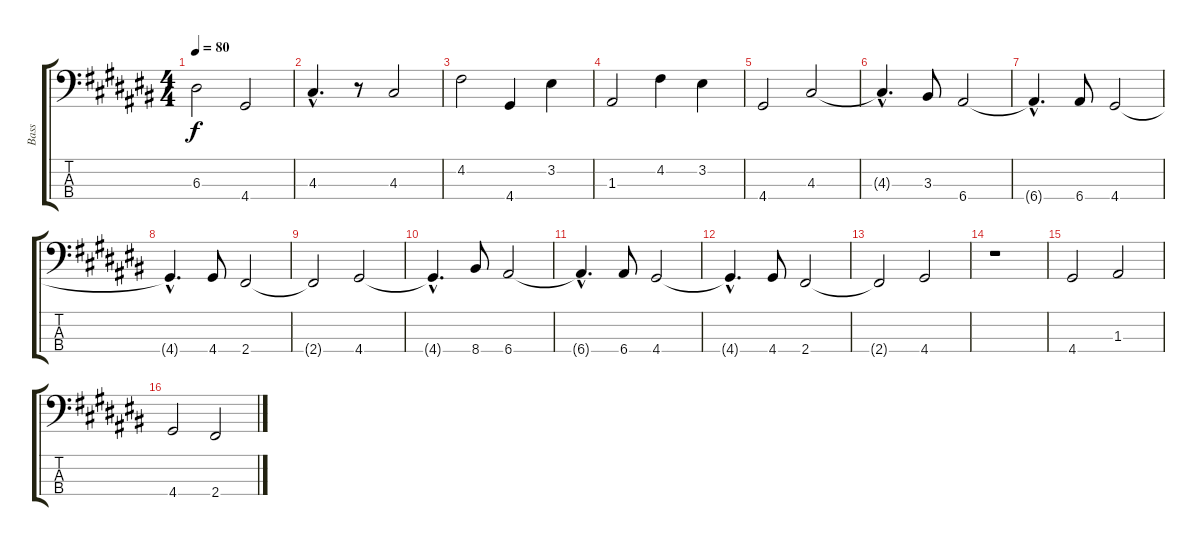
\track ("Bass" "Bass") {instrument acousticguitarnylon}
\staff {score tabs}
\tuning (G2 D2 A1 E1) {hide}
\ts (4 4)
\tempo 80
\clef f4
\ks c#
6.3.2{dy f} 4.4.2 |
4.3{hac}.4{d} r.8 4.3.2 |
4.2.2 4.4.4 3.2.4 |
1.3.2 4.2.4 3.2.4 |
4.4.2 4.3.2 |
4.3{hac t}.4{d} 3.3.8 6.4.2 |
6.4{hac t}.4{d} 6.4.8 4.4.2 |
4.4{hac t}.4{d} 4.4.8 2.4.2 |
2.4{t}.2 4.4.2 |
4.4{hac t}.4{d} 8.4.8 6.4.2 |
6.4{hac t}.4{d} 6.4.8 4.4.2 |
4.4{hac t}.4{d} 4.4.8 2.4.2 |
2.4{t}.2 4.4.2 |
r.1 |
4.4.2 1.3.2 |
4.4.2 2.4.2
